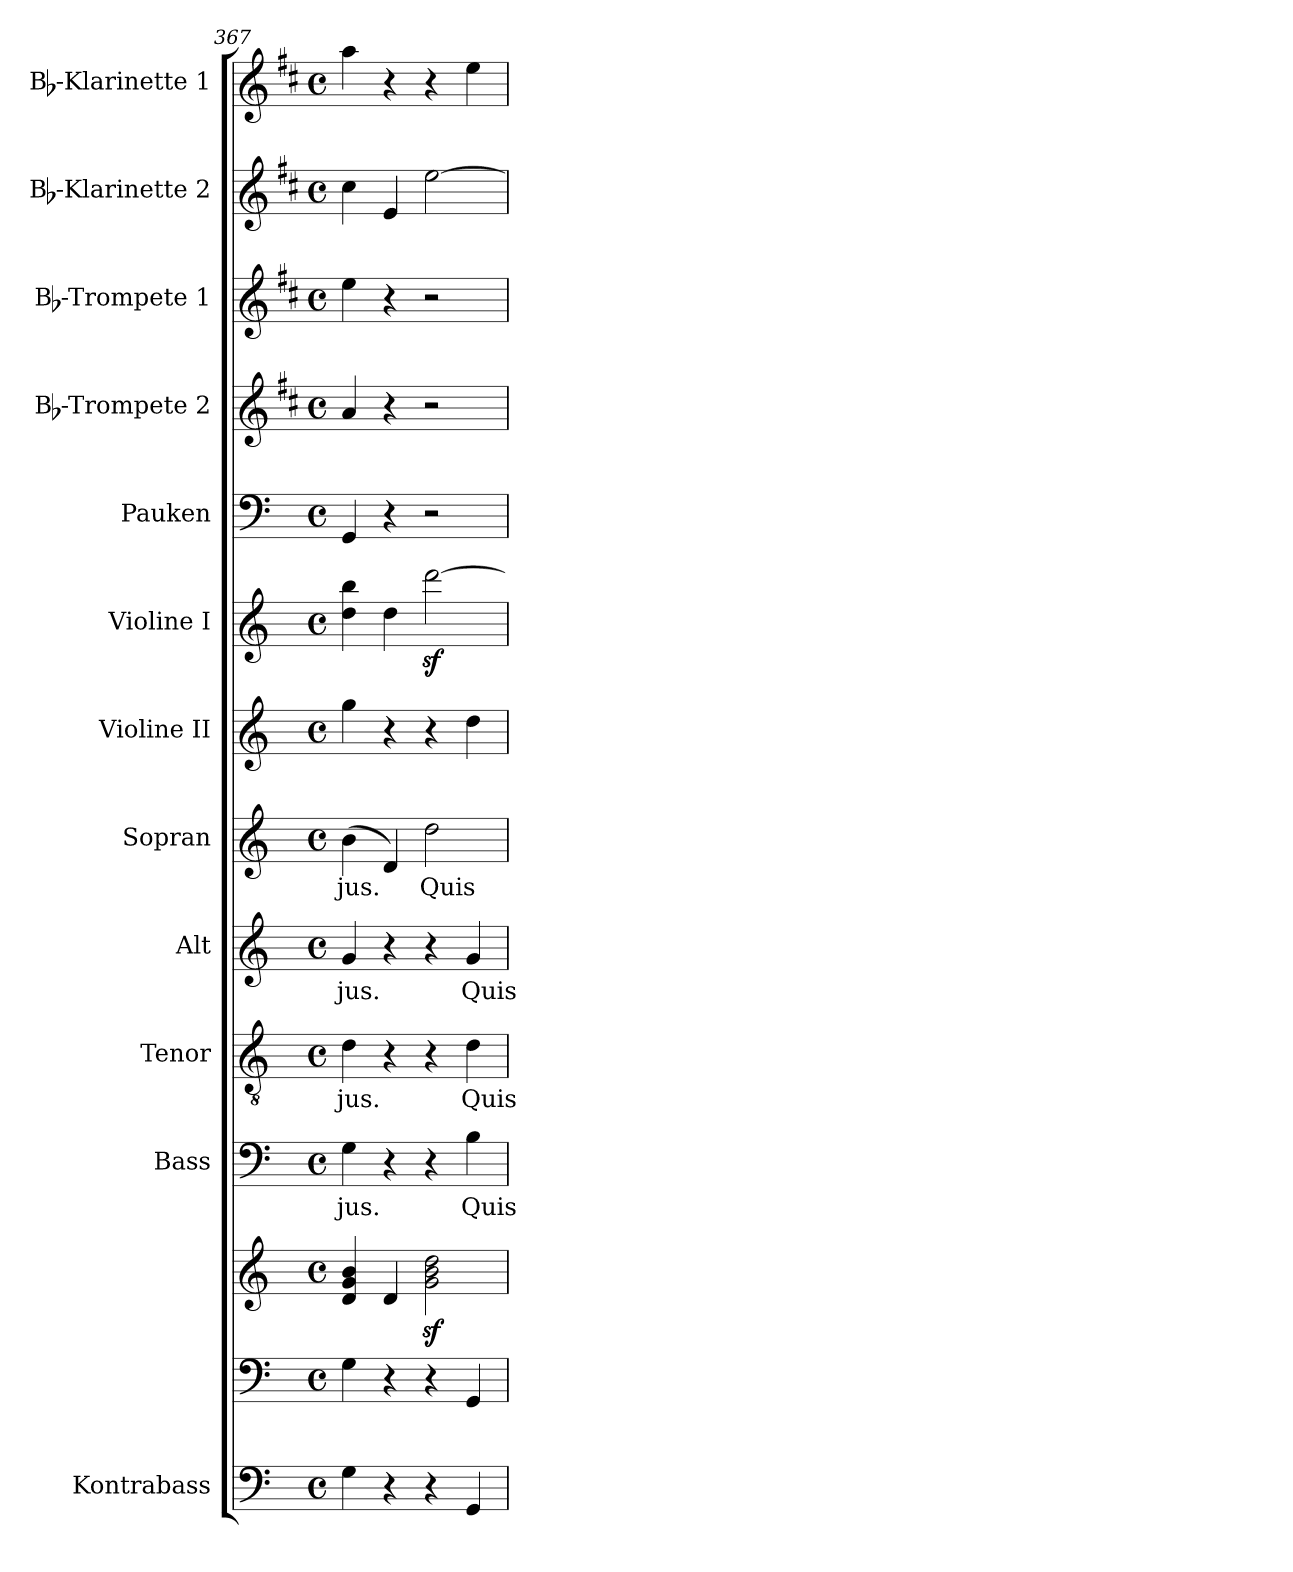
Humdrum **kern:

**kern	**kern	**kern	**kern	**text	**kern	**text	**kern	**text	**kern	**text	**kern	**kern	**kern	**kern	**kern	**kern	**kern
*part13	*part12	*part12	*part11	*part11	*part10	*part10	*part9	*part9	*part8	*part8	*part7	*part6	*part5	*part4	*part3	*part2	*part1
*staff14	*staff13	*staff12	*staff11	*staff11	*staff10	*staff10	*staff9	*staff9	*staff8	*staff8	*staff7	*staff6	*staff5	*staff4	*staff3	*staff2	*staff1
*I"Kontrabass	*	*	*I"Bass	*	*I"Tenor	*	*I"Alt	*	*I"Sopran	*	*I"Violine II	*I"Violine I	*I"Pauken	*I"Bb-Trompete 2	*I"Bb-Trompete 1	*I"Bb-Klarinette 2	*I"Bb-Klarinette 1
*I'Kb.	*	*	*I'B.	*	*I'T.	*	*I'A.	*	*I'S.	*	*I'Vl. II	*I'Vl. I	*I'Pk.	*I'Bb Trp. 2	*I'Bb Trp. 1	*I'Bb Kl. 2	*I'Bb Kl. 1
*clefF4	*clefF4	*clefG2	*clefF4	*	*clefGv2	*	*clefG2	*	*clefG2	*	*clefG2	*clefG2	*clefF4	*clefG2	*clefG2	*clefG2	*clefG2
*ITrd7c12	*	*	*	*	*	*	*	*	*	*	*	*	*	*ITrd1c2	*ITrd1c2	*ITrd1c2	*ITrd1c2
*k[]	*k[]	*k[]	*k[]	*	*k[]	*	*k[]	*	*k[]	*	*k[]	*k[]	*k[]	*k[]	*k[]	*k[]	*k[]
*C:	*C:	*C:	*C:	*	*C:	*	*C:	*	*C:	*	*C:	*C:	*C:	*C:	*C:	*C:	*C:
*M4/4	*M4/4	*M4/4	*M4/4	*	*M4/4	*	*M4/4	*	*M4/4	*	*M4/4	*M4/4	*M4/4	*M4/4	*M4/4	*M4/4	*M4/4
*met(c)	*met(c)	*met(c)	*met(c)	*	*met(c)	*	*met(c)	*	*met(c)	*	*met(c)	*met(c)	*met(c)	*met(c)	*met(c)	*met(c)	*met(c)
=367	=367	=367	=367	=367	=367	=367	=367	=367	=367	=367	=367	=367	=367	=367	=367	=367	=367
!	!	!	!	!LO:LY:b	!	!LO:LY:b	!	!LO:LY:b	!	!LO:LY:b	!	!	!	!	!	!	!
4GG\	4G\	4d/ 4g/ 4b/	4G\	-jus.	4d\	-jus.	4g/	-jus.	(>4b\	-jus.	4gg\	4dd\ 4bb\	4GG/	4g/	4dd\	4b\	4gg\
4r	4r	4d/	4r	.	4r	.	4r	.	4d/)	.	4r	4dd\	4r	4r	4r	4d/	4r
!	!	!	!	!	!	!	!	!	!	!LO:LY:b	!	!	!	!	!	!	!
4r	4r	2g\z< 2b\z< 2dd\z<	4r	.	4r	.	4r	.	2dd\	Quis	4r	[2dddz<\	2r	2r	2r	[2dd\	4r
!	!	!	!	!LO:LY:b	!	!LO:LY:b	!	!LO:LY:b	!	!	!	!	!	!	!	!	!
4GGG/	4GG/	.	4B\	Quis	4d\	Quis	4g/	Quis	.	.	4dd\	.	.	.	.	.	4dd\
=	=	=	=	=	=	=	=	=	=	=	=	=	=	=	=	=	=
*-	*-	*-	*-	*-	*-	*-	*-	*-	*-	*-	*-	*-	*-	*-	*-	*-	*-
